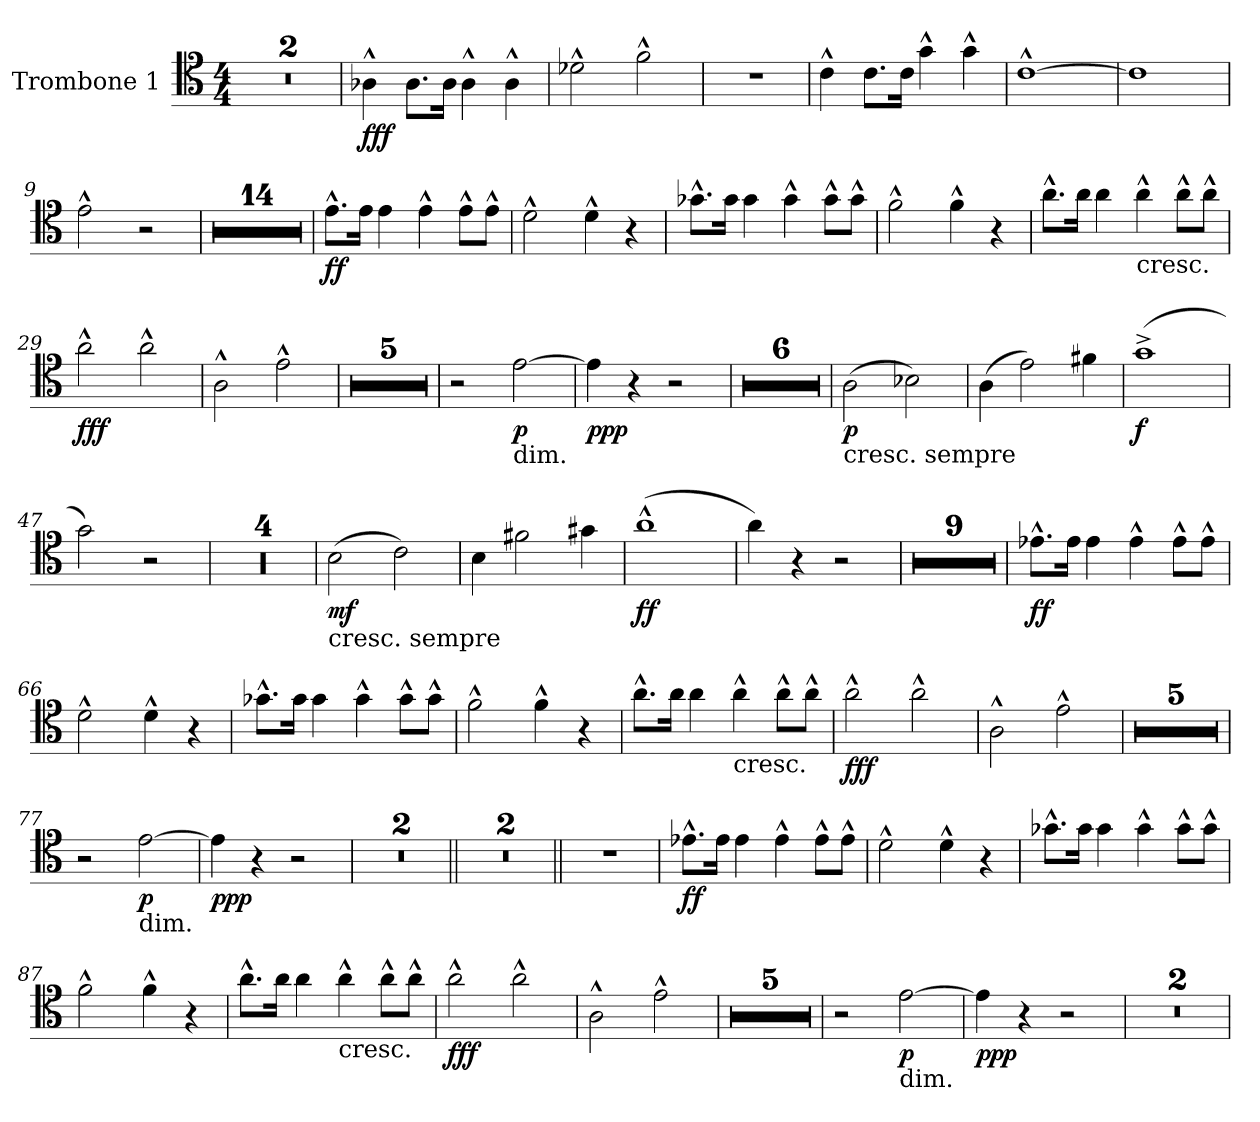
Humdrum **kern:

**kern	**dynam
*part1	*part1
*staff1	*staff1
*I"Trombone 1	*
*I'Trb	*
*clefC4	*
*k[]	*
*M4/4	*
=1	=1
1r	.
=2	=2
1r	.
=3	=3
!	!LO:DY:b
4A-X^^\	fff
8.A-\L	.
16A-\Jk	.
4A-^^\	.
4A-^^\	.
=4	=4
2d-X^^\	.
2f^^\	.
=5	=5
1r	.
=6	=6
4c^^\	.
8.c\L	.
16c\Jk	.
4g^^\	.
4g^^\	.
=7	=7
[1c^^	.
=8	=8
1c]	.
=9	=9
2e^^\	.
2r	.
=10	=10
1r	.
=11	=11
1r	.
=12	=12
1r	.
=13	=13
1r	.
=14	=14
1r	.
=15	=15
1r	.
=16	=16
1r	.
=17	=17
1r	.
=18	=18
1r	.
=19	=19
1r	.
=20	=20
1r	.
=21	=21
1r	.
=22	=22
1r	.
=23	=23
1r	.
!!LO:LB:g=z
=24	=24
!	!LO:DY:b
8.e^^\L	ff
16e\Jk	.
4e\	.
4e^^\	.
8e^^\L	.
8e^^\J	.
=25	=25
2d^^\	.
4d^^\	.
4r	.
=26	=26
8.g-X^^\L	.
16g-\Jk	.
4g-\	.
4g-^^\	.
8g-^^\L	.
8g-^^\J	.
=27	=27
2f^^\	.
4f^^\	.
4r	.
=28	=28
8.a^^\L	.
16a\Jk	.
4a\	.
!LO:TX:b:t=cresc.	!
4a^^\	.
8a^^\L	.
8a^^\J	.
=29	=29
!	!LO:DY:b
2a^^\	fff
2a^^\	.
=30	=30
2A^^\	.
2e^^\	.
=31	=31
1r	.
=32	=32
1r	.
=33	=33
1r	.
=34	=34
1r	.
=35	=35
1r	.
=36	=36
2r	.
!LO:TX:b:t=dim.	!
!	!LO:DY:b
[2e\	p
!!LO:LB:g=z
=37	=37
!	!LO:DY:b
4e\]	ppp
4r	.
2r	.
=38	=38
1r	.
=39	=39
1r	.
=40	=40
1r	.
=41	=41
1r	.
=42	=42
1r	.
=43	=43
1r	.
=44	=44
!LO:TX:b:t=cresc. sempre	!
!	!LO:DY:b
(>2A\	p
2B-X\)	.
=45	=45
(>4A\	.
2e\)	.
4f#X\	.
=46	=46
!	!LO:DY:b
(>1g^	f
=47	=47
2g\)	.
2r	.
=48	=48
1r	.
=49	=49
1r	.
=50	=50
1r	.
=51	=51
1r	.
=52	=52
!LO:TX:b:t=cresc. sempre	!
!	!LO:DY:b
(>2B\	mf
2c\)	.
=53	=53
4B\	.
2f#X\	.
4g#X\	.
=54	=54
!	!LO:DY:b
(>1a^^	ff
=55	=55
4a\)	.
4r	.
2r	.
=56	=56
1r	.
=57	=57
1r	.
=58	=58
1r	.
=59	=59
1r	.
=60	=60
1r	.
=61	=61
1r	.
=62	=62
1r	.
=63	=63
1r	.
=64	=64
1r	.
!!LO:LB:g=z
=65	=65
!	!LO:DY:b
8.e-X^^\L	ff
16e-\Jk	.
4e-\	.
4e-^^\	.
8e-^^\L	.
8e-^^\J	.
=66	=66
2d^^\	.
4d^^\	.
4r	.
=67	=67
8.g-X^^\L	.
16g-\Jk	.
4g-\	.
4g-^^\	.
8g-^^\L	.
8g-^^\J	.
=68	=68
2f^^\	.
4f^^\	.
4r	.
=69	=69
8.a^^\L	.
16a\Jk	.
4a\	.
!LO:TX:b:t=cresc.	!
4a^^\	.
8a^^\L	.
8a^^\J	.
=70	=70
!	!LO:DY:b
2a^^\	fff
2a^^\	.
=71	=71
2A^^\	.
2e^^\	.
=72	=72
1r	.
=73	=73
1r	.
=74	=74
1r	.
=75	=75
1r	.
=76	=76
1r	.
=77	=77
2r	.
!LO:TX:b:t=dim.	!
!	!LO:DY:b
[2e\	p
!!LO:LB:g=z
=78	=78
!	!LO:DY:b
4e\]	ppp
4r	.
2r	.
=79	=79
1r	.
=80	=80
1r	.
=81||	=81||
1r	.
=82	=82
1r	.
=83||	=83||
1r	.
=84	=84
!	!LO:DY:b
8.e-X^^\L	ff
16e-\Jk	.
4e-\	.
4e-^^\	.
8e-^^\L	.
8e-^^\J	.
=85	=85
2d^^\	.
4d^^\	.
4r	.
=86	=86
8.g-X^^\L	.
16g-\Jk	.
4g-\	.
4g-^^\	.
8g-^^\L	.
8g-^^\J	.
=87	=87
2f^^\	.
4f^^\	.
4r	.
=88	=88
8.a^^\L	.
16a\Jk	.
4a\	.
!LO:TX:b:t=cresc.	!
4a^^\	.
8a^^\L	.
8a^^\J	.
=89	=89
!	!LO:DY:b
2a^^\	fff
2a^^\	.
!!LO:LB:g=z
=90	=90
2A^^\	.
2e^^\	.
=91	=91
1r	.
=92	=92
1r	.
=93	=93
1r	.
=94	=94
1r	.
=95	=95
1r	.
=96	=96
2r	.
!LO:TX:b:t=dim.	!
!	!LO:DY:b
[2e\	p
=97	=97
!	!LO:DY:b
4e\]	ppp
4r	.
2r	.
=98	=98
1r	.
=99	=99
1r	.
=	=
*-	*-
